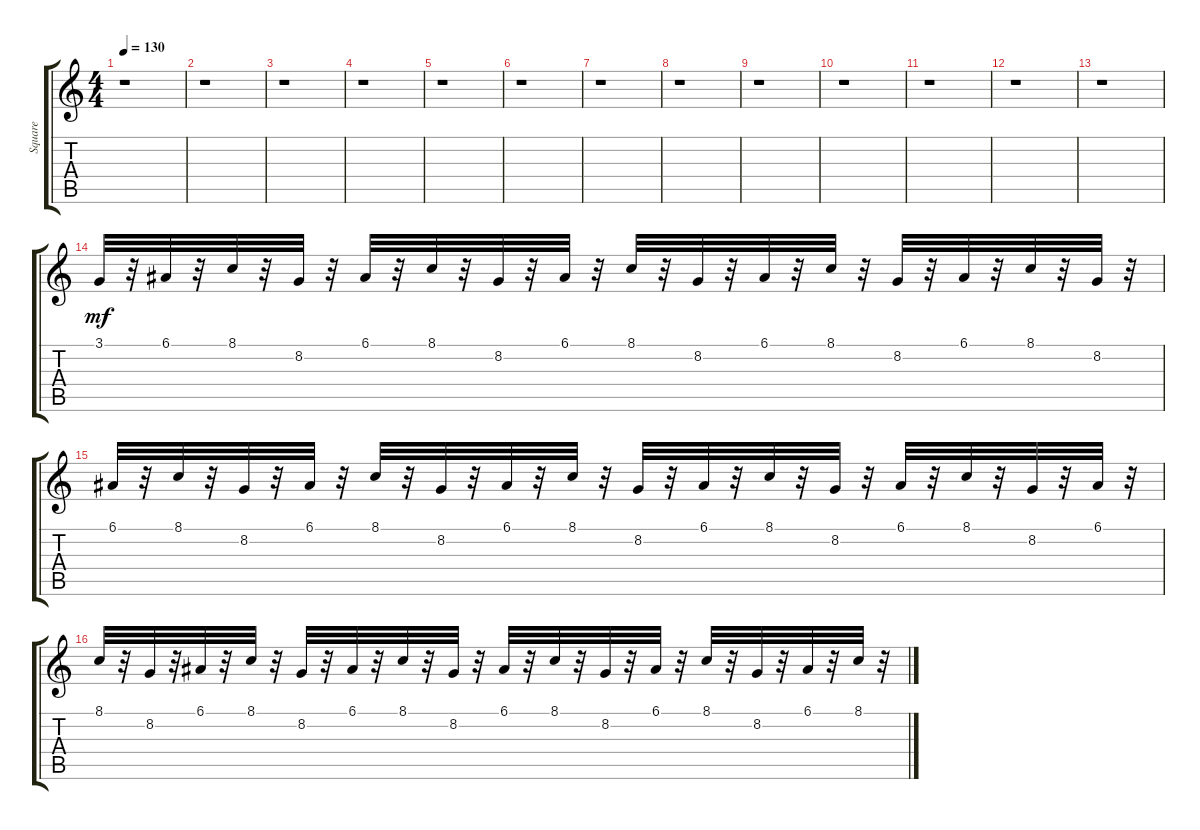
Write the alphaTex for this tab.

\track ("Square" "Square") {instrument lead1square}
\staff {score tabs}
\tuning (E4 B3 G3 D3 A2 E2) {hide}
\ts (4 4)
\tempo 130
\clef g2
\ks c
r.1{dy f} |
r.1 |
r.1 |
r.1 |
r.1 |
r.1 |
r.1 |
r.1 |
r.1 |
r.1 |
r.1 |
r.1 |
r.1 |
3.1.32{dy mf} r.32 6.1.32 r.32 8.1.32 r.32 8.2.32 r.32 6.1.32 r.32 8.1.32 r.32 8.2.32 r.32 6.1.32 r.32 8.1.32 r.32 8.2.32 r.32 6.1.32 r.32 8.1.32 r.32 8.2.32 r.32 6.1.32 r.32 8.1.32 r.32 8.2.32 r.32 |
6.1.32 r.32 8.1.32 r.32 8.2.32 r.32 6.1.32 r.32 8.1.32 r.32 8.2.32 r.32 6.1.32 r.32 8.1.32 r.32 8.2.32 r.32 6.1.32 r.32 8.1.32 r.32 8.2.32 r.32 6.1.32 r.32 8.1.32 r.32 8.2.32 r.32 6.1.32 r.32 |
8.1.32 r.32 8.2.32 r.32 6.1.32 r.32 8.1.32 r.32 8.2.32 r.32 6.1.32 r.32 8.1.32 r.32 8.2.32 r.32 6.1.32 r.32 8.1.32 r.32 8.2.32 r.32 6.1.32 r.32 8.1.32 r.32 8.2.32 r.32 6.1.32 r.32 8.1.32 r.32
